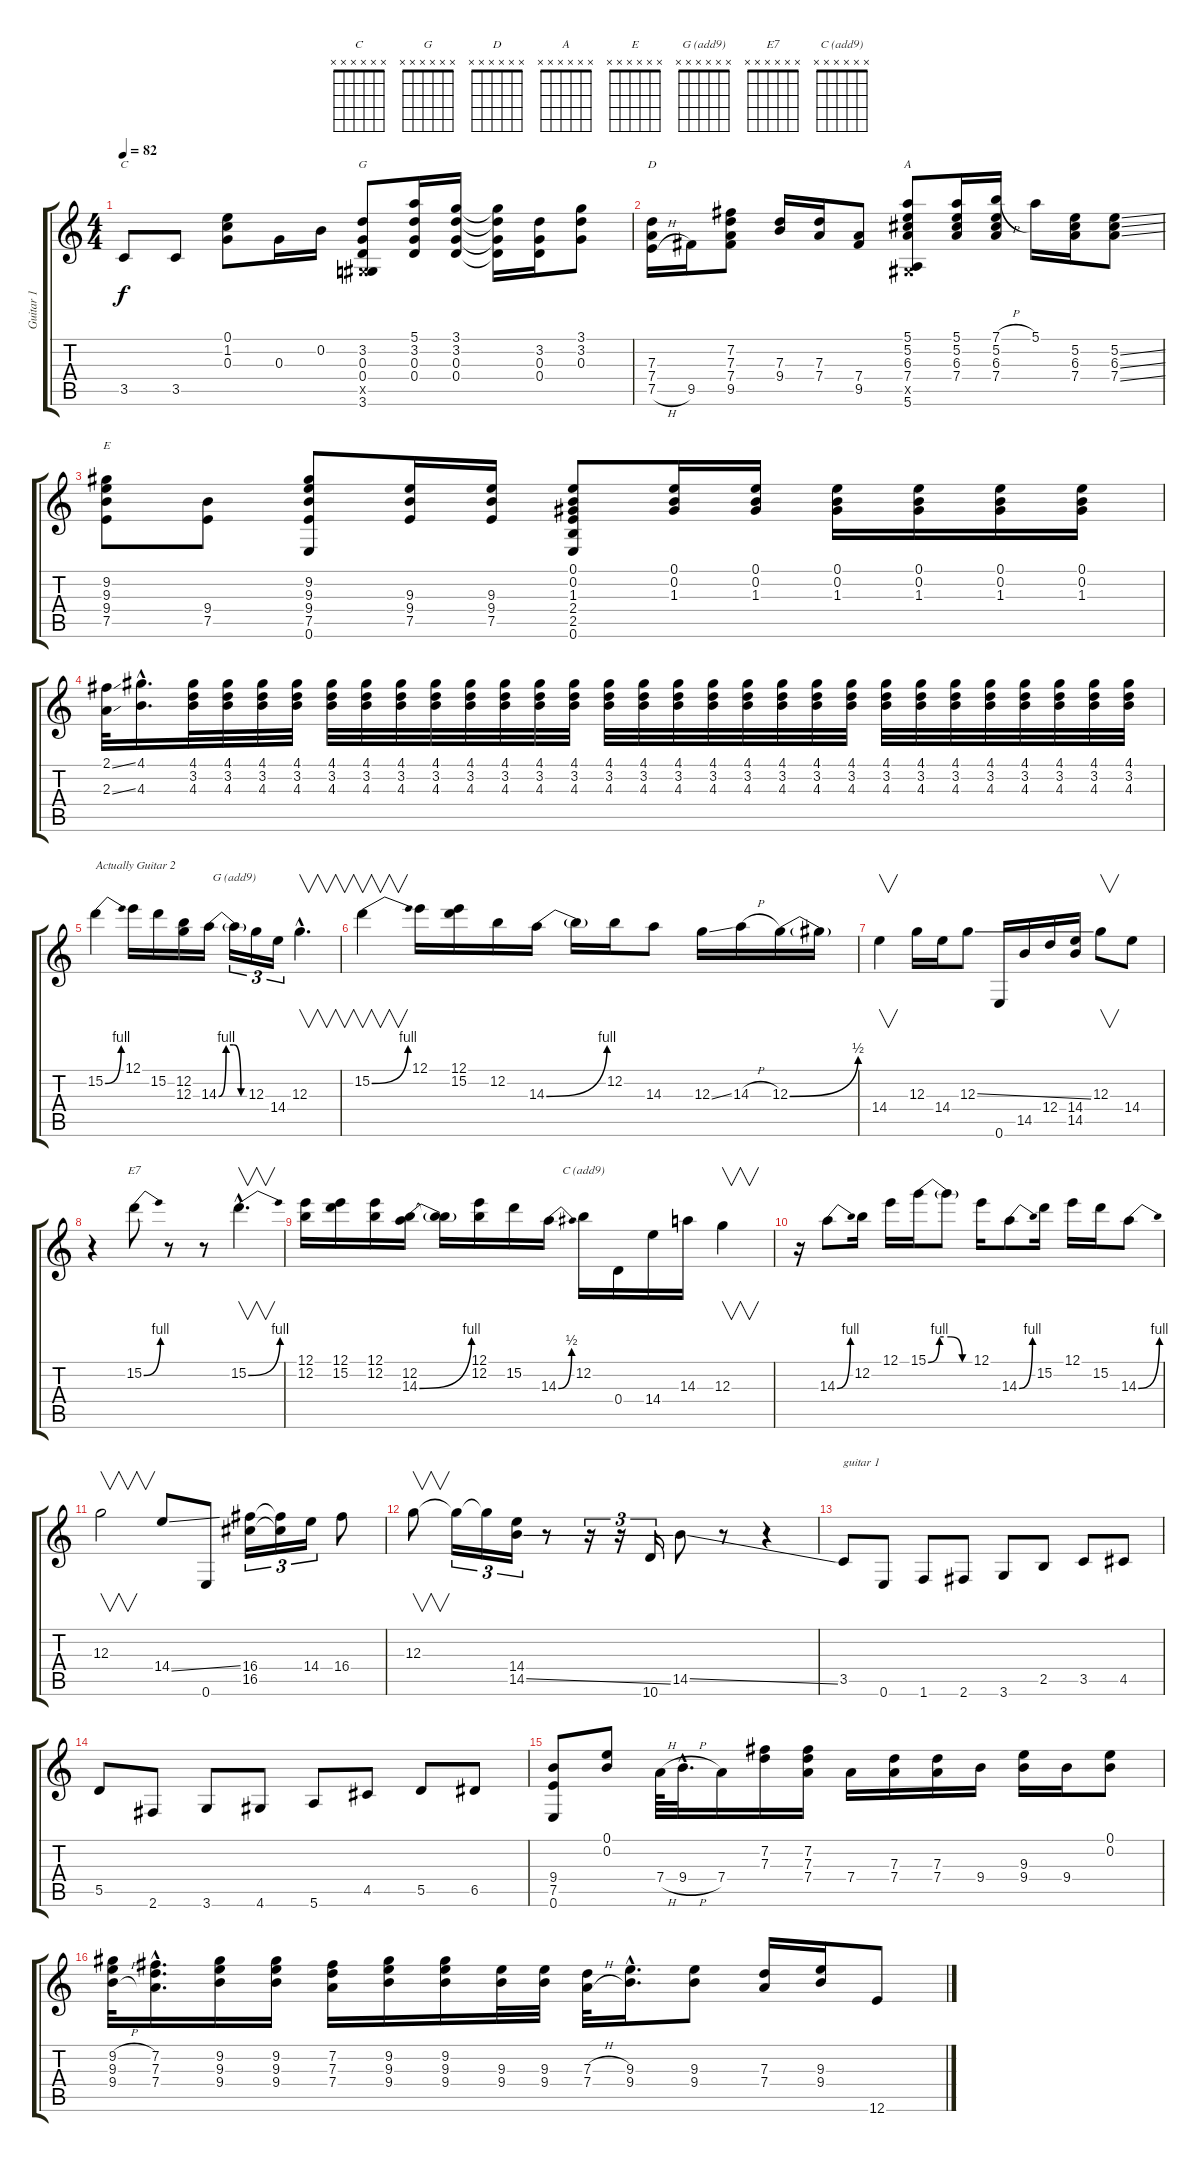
\track ("Guitar 1" "Guitar 1") {instrument electricguitarclean}
\staff {score tabs}
\tuning (E4 B3 G3 D3 A2 E2) {hide}
\chord ("C" x x x x x x) {firstfret 0}
\chord ("G" x x x x x x) {firstfret 0}
\chord ("D" x x x x x x) {firstfret 0}
\chord ("A" x x x x x x) {firstfret 0}
\chord ("E" x x x x x x) {firstfret 0}
\chord ("G (add9)" x x x x x x) {firstfret 0}
\chord ("E7" x x x x x x) {firstfret 0}
\chord ("C (add9)" x x x x x x) {firstfret 0}
\ts (4 4)
\tempo 82
\clef g2
\ks c
3.5.8{ch "C" dy f} 3.5.8 (0.1 1.2 0.3).8 0.3.16 0.2.16 (3.2 0.3 0.4 -1.5{x} 3.6).8{ch "G"} (5.1 3.2 0.3 0.4).16 (3.1 3.2 0.3 0.4).16 (3.1{t} 3.2{t} 0.3{t} 0.4{t}).16 (3.2 0.3 0.4).16 (3.1 3.2 0.3).8 |
(7.3 7.4 7.5{h}).16{ch "D"} 9.5.16 (7.2 7.3 7.4 9.5).8 (7.3 9.4).16 (7.3 7.4).16 (7.4 9.5).8 (5.1 5.2 6.3 7.4 -1.5{x} 5.6).8{ch "A"} (5.1 5.2 6.3 7.4).16 (7.1{h} 5.2 6.3 7.4).16 5.1.16 (5.2 6.3 7.4).16 (5.2{ss} 6.3{ss} 7.4{ss}).8 |
(9.2 9.3 9.4 7.5).8{ch "E"} (9.4 7.5).8 (9.2 9.3 9.4 7.5 0.6).8 (9.3 9.4 7.5).16 (9.3 9.4 7.5).16 (0.1 0.2 1.3 2.4 2.5 0.6).8 (0.1 0.2 1.3).16 (0.1 0.2 1.3).16 (0.1 0.2 1.3).16 (0.1 0.2 1.3).16 (0.1 0.2 1.3).16 (0.1 0.2 1.3).16 |
(2.1{ss} 2.3{ss}).32 (4.1{hac} 4.3{hac}).16{d} (4.1 3.2 4.3).32 (4.1 3.2 4.3).32 (4.1 3.2 4.3).32 (4.1 3.2 4.3).32 (4.1 3.2 4.3).32 (4.1 3.2 4.3).32 (4.1 3.2 4.3).32 (4.1 3.2 4.3).32 (4.1 3.2 4.3).32 (4.1 3.2 4.3).32 (4.1 3.2 4.3).32 (4.1 3.2 4.3).32 (4.1 3.2 4.3).32 (4.1 3.2 4.3).32 (4.1 3.2 4.3).32 (4.1 3.2 4.3).32 (4.1 3.2 4.3).32 (4.1 3.2 4.3).32 (4.1 3.2 4.3).32 (4.1 3.2 4.3).32 (4.1 3.2 4.3).32 (4.1 3.2 4.3).32 (4.1 3.2 4.3).32 (4.1 3.2 4.3).32 (4.1 3.2 4.3).32 (4.1 3.2 4.3).32 (4.1 3.2 4.3).32 (4.1 3.2 4.3).32 |
15.2{be (bend 0 0 60 4)}.4{txt "Actually Guitar 2"} 12.1.16 15.2.16 (12.2 12.3).16 14.3{be (custom 0 0 15 4 30 4 45 0 60 0)}.16 14.3{t}.16{tu (3 2) ch "G (add9)"} 12.3.16{tu (3 2)} 14.4.16{tu (3 2)} 12.3{hac}.4{v d} |
15.2{be (bend 0 0 60 4)}.4{v} 12.1.16 (12.1 15.2).16 12.2.16 14.3{be (bend 0 0 60 4)}.16 14.3{t}.16 12.2.16 14.3.8 12.3{ss}.16 14.3{h}.16 12.3{be (bend 0 0 60 2)}.16 12.3{t}.16 |
14.4.4{v} 12.3.16 14.4.16 12.3{ss}.8 0.6.16 14.5.16 12.4.16 (14.4 14.5).16 12.3.8{v} 14.4.8 |
r.4 15.2{be (bend 0 0 60 4)}.8{ch "E7"} r.8 r.8 15.2{be (bend 0 0 60 4) hac}.4{v d} |
(12.1 12.2).16 (12.1 15.2).16 (12.1 12.2).16 (12.2 14.3{be (bend 0 0 60 4)}).16 (12.2{t} 14.3{t}).16 (12.1 12.2).16 15.2.16 14.3{be (bend 0 0 60 2)}.16 12.2.16{ch "C (add9)"} 0.4.16 14.4.16 14.3.16 12.3.4{v} |
r.16 14.3{be (bend 0 0 60 4)}.8 12.2.16 12.1.16 15.1{be (custom 0 0 15 4 30 4 45 0 60 0)}.16 15.1{t}.8 12.1.16 14.3{be (bend 0 0 60 4)}.8 15.2.16 12.1.16 15.2.16 14.3{be (bend 0 0 60 4)}.8 |
12.3.2{v} 14.4{ss}.8 0.6.8 (16.4 16.5).16{tu (3 2)} (16.4{t} 16.5{t}).16{tu (3 2)} 14.4.16{tu (3 2)} 16.4.8 |
12.3.8{v} 12.3{t}.16{tu (3 2)} 12.3{t}.16{tu (3 2)} (14.4 14.5{ss}).16{tu (3 2)} r.8 r.16{tu (3 2)} r.16{tu (3 2)} 10.6.16{tu (3 2)} 14.5{ss}.8 r.8 r.4 |
3.5.8{txt "guitar 1"} 0.6.8 1.6.8 2.6.8 3.6.8 2.5.8 3.5.8 4.5.8 |
5.5.8 2.6.8 3.6.8 4.6.8 5.6.8 4.5.8 5.5.8 6.5.8 |
(9.4 7.5 0.6).8 (0.1 0.2).8 7.4{h}.64 9.4{h hac}.32{d} 7.4.16 (7.2 7.3).16 (7.2 7.3 7.4).16 7.4.16 (7.3 7.4).16 (7.3 7.4).16 9.4.16 (9.3 9.4).16 9.4.16 (0.1 0.2).8 |
(9.2{h} 9.3{h} 9.4{h}).32 (7.2{hac} 7.3{hac} 7.4{hac}).16{d} (9.2 9.3 9.4).16 (9.2 9.3 9.4).16 (7.2 7.3 7.4).16 (9.2 9.3 9.4).16 (9.2 9.3 9.4).16 (9.3 9.4).32 (9.3 9.4).32 (7.3{h} 7.4{h}).32 (9.3{hac} 9.4{hac}).16{d} (9.3 9.4).8 (7.3 7.4).16 (9.3 9.4).16 12.6{ss}.8
